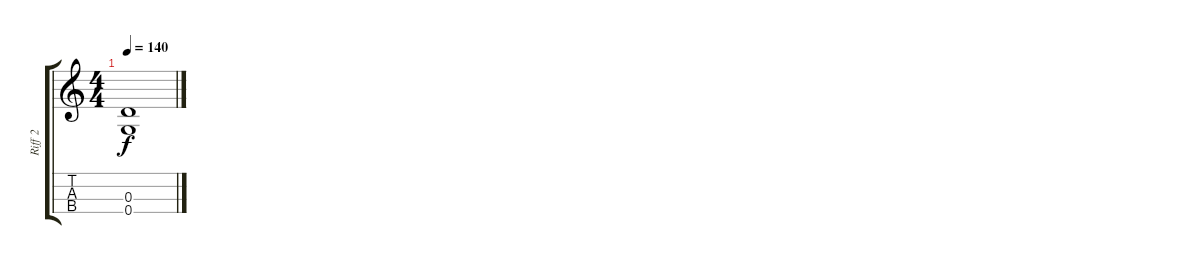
\track ("Riff 2" "Riff 2") {instrument distortionguitar}
\staff {score tabs}
\tuning (B3 G3 D3 G2) {hide}
\ts (4 4)
\tempo 140
\clef g2
\ks c
(0.3 0.4).1{dy f}
